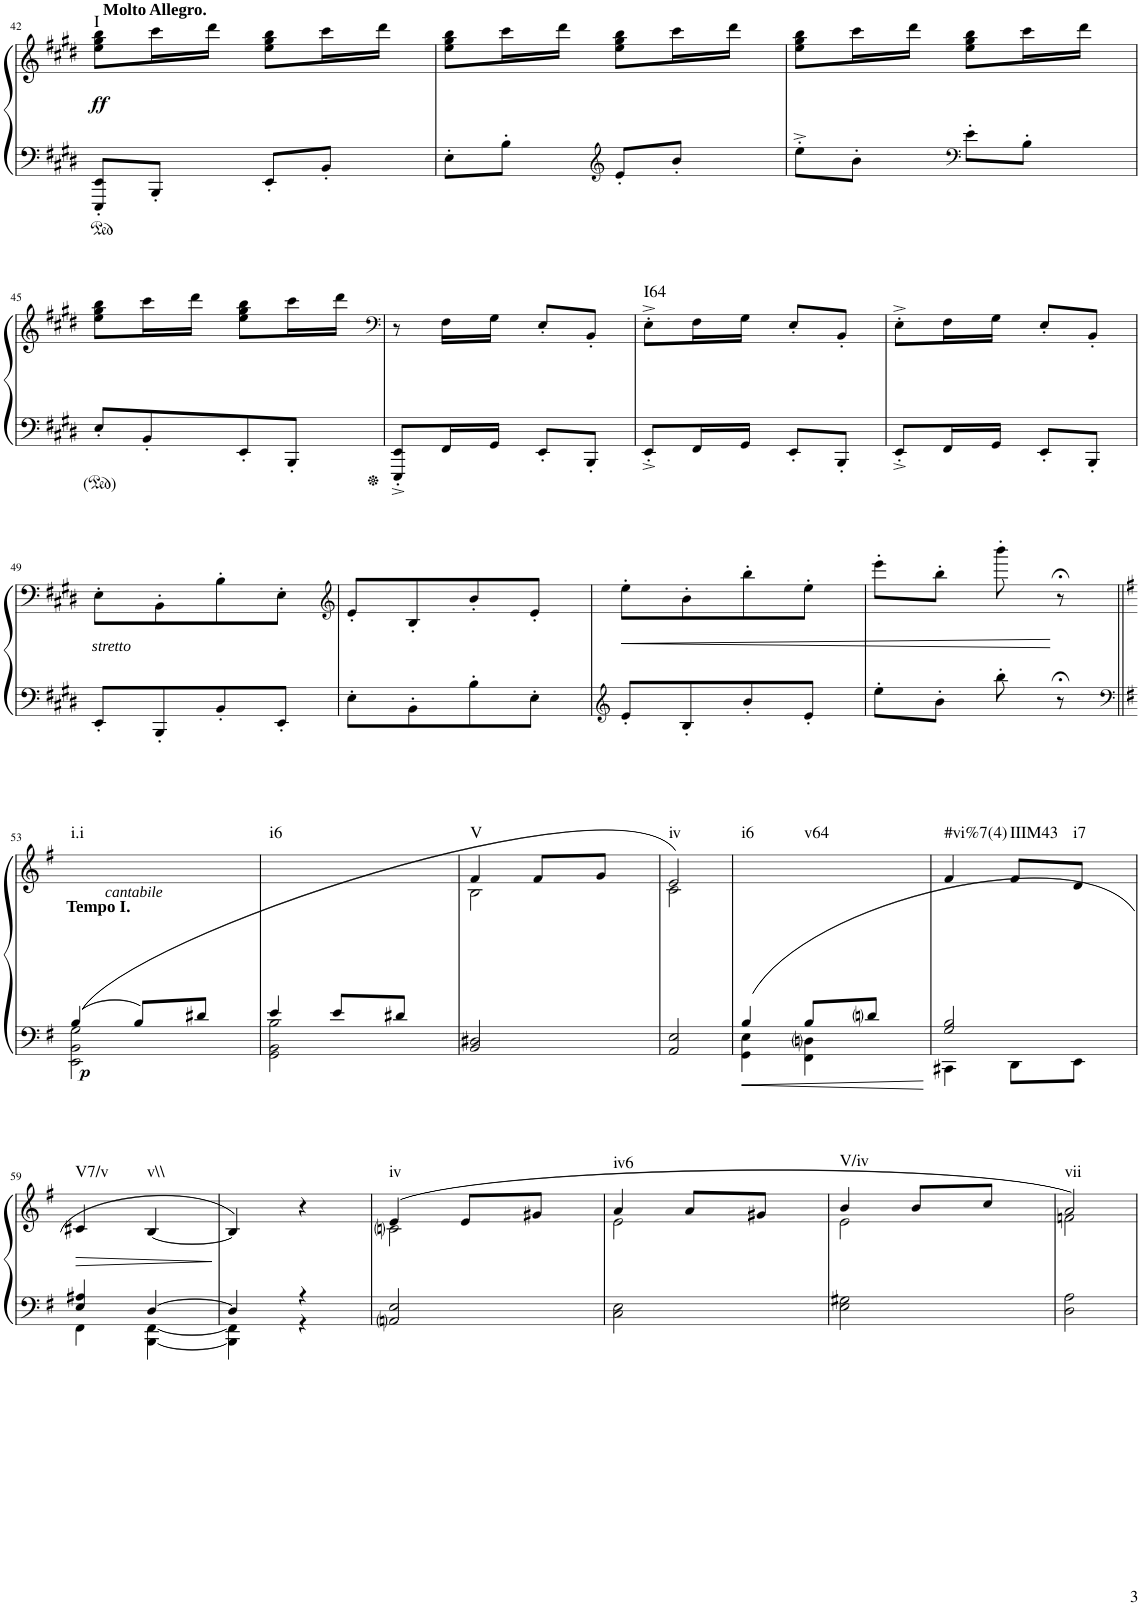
**kern	**kern	**dynam	**harte
*part1	*part1	*part1	*part1
*staff2	*staff1	*staff1/2	*
*I"Midi_1	*	*	*
!!LO:PB:g=z
*clefF4	*clefG2	*	*
*k[f#c#g#d#]	*k[f#c#g#d#]	*	*
*E:	*E:	*	*
*M2/4	*M2/4	*	*
=42	=42	=42	=42
!	!LO:TX:a:B:t=Molto Allegro.	!	!
!	!	!LO:DY:b	!LO:H:kt=I
8EEE/' 8EE/'L	8ee\ 8gg#\ 8bb\L	ff	N
8BBB'/J	16ccc#\L	.	.
.	16ddd#\JJ	.	.
8EE'/L	8ee\ 8gg#\ 8bb\L	.	.
8BB'/J	16ccc#\L	.	.
.	16ddd#\JJ	.	.
=43	=43	=43	=43
8E'\L	8ee\ 8gg#\ 8bb\L	.	.
8B'\J	16ccc#\L	.	.
.	16ddd#\JJ	.	.
*clefG2	*	*	*
8e'/L	8ee\ 8gg#\ 8bb\L	.	.
8b'/J	16ccc#\L	.	.
.	16ddd#\JJ	.	.
=44	=44	=44	=44
8ee'^\L	8ee\ 8gg#\ 8bb\L	.	.
8b'\J	16ccc#\L	.	.
.	16ddd#\JJ	.	.
*clefF4	*	*	*
8e'\L	8ee\ 8gg#\ 8bb\L	.	.
8B'\J	16ccc#\L	.	.
.	16ddd#\JJ	.	.
!!LO:LB:g=z
=45	=45	=45	=45
8E'/L	8ee\ 8gg#\ 8bb\L	.	.
8BB'/	16ccc#\L	.	.
.	16ddd#\JJ	.	.
8EE'/	8ee\ 8gg#\ 8bb\L	.	.
8BBB'/J	16ccc#\L	.	.
.	16ddd#\JJ	.	.
=46	=46	=46	=46
*	*clefF4	*	*
8EEE/'^ 8EE/'^L	8r	.	.
16FF#/L	16F#\LL	.	.
16GG#/JJ	16G#\JJ	.	.
8EE'/L	8E'/L	.	.
8BBB'/J	8BB'/J	.	.
=47	=47	=47	=47
!	!	!	!LO:H:kt=I64
8EE'^/L	8E'^\L	.	N
16FF#/L	16F#\L	.	.
16GG#/JJ	16G#\JJ	.	.
8EE'/L	8E'/L	.	.
8BBB'/J	8BB'/J	.	.
=48	=48	=48	=48
8EE'^/L	8E'^\L	.	.
16FF#/L	16F#\L	.	.
16GG#/JJ	16G#\JJ	.	.
8EE'/L	8E'/L	.	.
8BBB'/J	8BB'/J	.	.
!!LO:LB:g=z
=49	=49	=49	=49
!	!LO:TX:b:i:t=stretto	!	!
8EE'/L	8E'\L	.	.
8BBB'/	8BB'\	.	.
8BB'/	8B'\	.	.
8EE'/J	8E'\J	.	.
=50	=50	=50	=50
*	*clefG2	*	*
8E'\L	8e'/L	.	.
8BB'\	8B'/	.	.
8B'\	8b'/	.	.
8E'\J	8e'/J	.	.
=51	=51	=51	=51
*clefG2	*	*	*
*^	*	*	*
!	!	!	!LO:HP:b	!
*	*	*^	*	*
8e'/L	2ryy	8ee'\L	2ryy	<	.
8B'/	.	8b'\	.	.	.
8b'/	.	8bb'\	.	.	.
8e'/J	.	8ee'\J	.	.	.
=52	=52	=52	=52	=52	=52
8ee'\L	2ryy	8eee'\L	2ryy	.	.
8b'\J	.	8bb'\J	.	.	.
8bb'\	.	8bbb'\	.	.	.
8r;<	.	8r;<	.	[	.
!!LO:LB:g=z	!!
=53||	=53||	=53||	=53||	=53||	=53||
*clefF4	*	*	*	*	*
*k[f#]	*	*k[f#]	*	*	*
*G:	*	*G:	*	*	*
!LO:TX:a:B:t=Tempo I.	!	!	!	!	!
!	!	!	!	!LO:DY:b=2	!LO:H:kt=i.i
(4B/	2EE\ 2BB\ 2G\	2ryy	2ryy	p	N
!LO:TX:a:i:t=cantabile	!	!	!	!	!
8B/L	.	.	.	.	.
8d#X/J	.	.	.	.	.
=54	=54	=54	=54	=54	=54
!	!	!	!	!	!LO:H:kt=i6
4e/	2GG\ 2BB\ 2B\	2ryy	2ryy	.	N
8e/L	.	.	.	.	.
8d#X/J	.	.	.	.	.
=55	=55	=55	=55	=55	=55
!	!	!	!	!	!LO:H:kt=V
2BB/ 2D#X/	2ryy	4f#/	2B\	.	N
.	.	8f#/L	.	.	.
.	.	8g/J	.	.	.
=56	=56	=56	=56	=56	=56
!	!	!	!	!	!LO:H:kt=iv
2AA/ 2E/	2ryy	2e/)	2c\	.	N
=57	=57	=57	=57	=57	=57
!	!	!	!	!	!LO:H:n=1:kt=i6
!	!	!	!	!	!LO:H:n=2:kt=v64
(4B/	4GG\ 4E\	2ryy	2ryy	.	N N
8B/L	4FF#\ 4Dni\	.	.	.	.
8dni/J	.	.	.	.	.
=58	=58	=58	=58	=58	=58
!	!	!	!	!	!LO:H:kt=#vi%7(4)
2G/ 2B/	4CC#X\	4f#/	2ryy	.	N
!	!	!	!	!	!LO:H:kt=IIIM43
.	8DD\L	8f#/L	.	.	N
!	!	!	!	!	!LO:H:kt=i7
.	8EE\J	8d/J	.	.	N
!!LO:LB:g=z	!!
=59	=59	=59	=59	=59	=59
!	!	!	!	!LO:HP:b	!LO:H:kt=V7/v
4E/ 4A#X/	4FF#\	4c#X/	2ryy	>	N
!	!	!	!	!	!LO:H:kt=v\\
[4D/	[4BBB\ [4FF#\	[4B/	.	.	N
*v	*v	*	*	*	*
*	*v	*v	*	*
.	.	]	.
=60	=60	=60	=60
*^	*^	*	*
4D/]	4BBB\] 4FF#\]	4B/])	2ryy	.	.
4r	4r	4r	.	.	.
=61	=61	=61	=61	=61	=61
!	!	!	!	!	!LO:H:kt=iv
2AAni/ 2E/	2ryy	(4e/	2cni\	.	N
.	.	8e/L	.	.	.
.	.	8g#X/J	.	.	.
=62	=62	=62	=62	=62	=62
!	!	!	!	!	!LO:H:kt=iv6
2C\ 2E\	2ryy	4a/	2e\	.	N
.	.	8a/L	.	.	.
.	.	8g#X/J	.	.	.
=63	=63	=63	=63	=63	=63
!	!	!	!	!	!LO:H:kt=V/iv
2E\ 2G#X\	2ryy	4b/	2e\	.	N
.	.	8b/L	.	.	.
.	.	8cc/J	.	.	.
=64	=64	=64	=64	=64	=64
!	!	!	!	!	!LO:H:kt=vii
2D\ 2A\	2ryy	2a/)	2fn\	.	N
*v	*v	*	*	*	*
*	*v	*v	*	*
=	=	=	=
*-	*-	*-	*-
